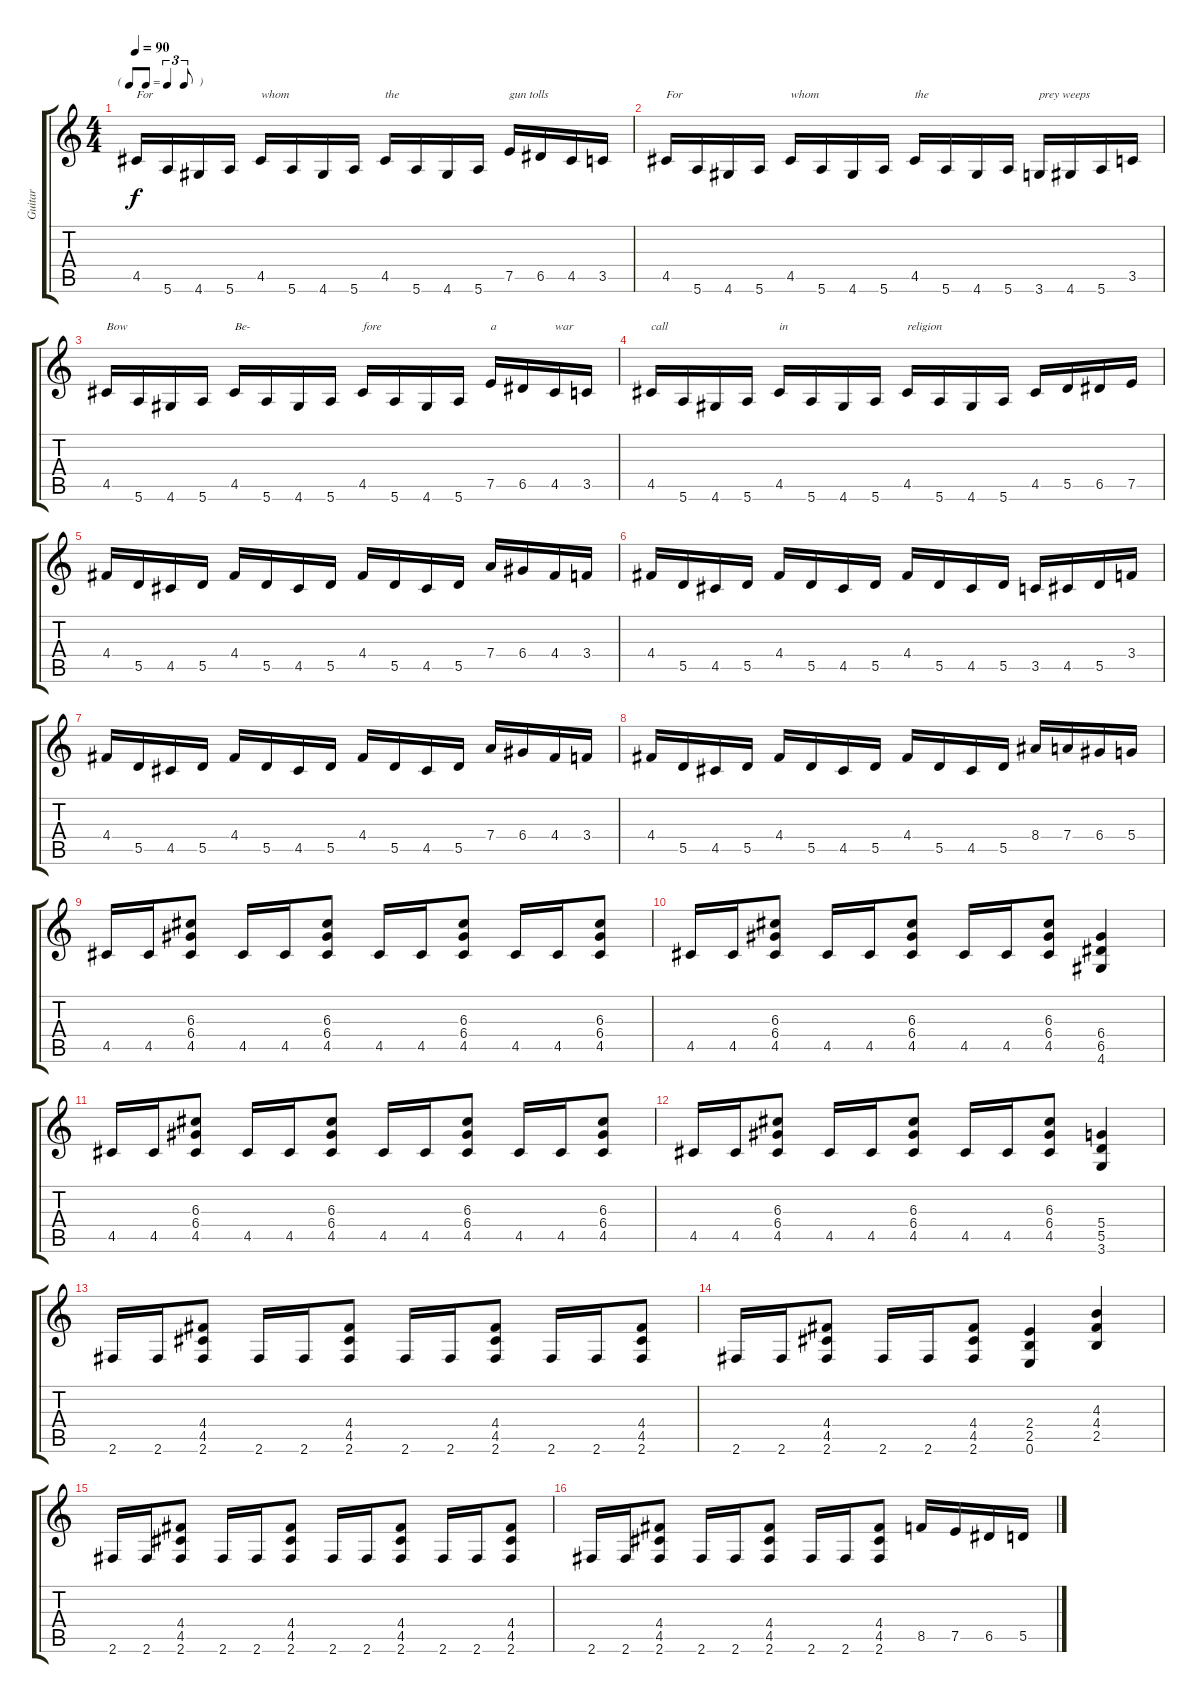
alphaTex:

\track ("Guitar" "Guitar") {instrument overdrivenguitar}
\staff {score tabs}
\tuning (E4 B3 G3 D3 A2 E2) {hide}
\ts (4 4)
\tf triplet8th
\tempo 90
\clef g2
\ks c
4.5.16{txt "For" dy f} 5.6.16 4.6.16 5.6.16 4.5.16{txt "whom"} 5.6.16 4.6.16 5.6.16 4.5.16{txt "the"} 5.6.16 4.6.16 5.6.16 7.5.16{txt "gun tolls"} 6.5.16 4.5.16 3.5.16 |
4.5.16{txt "For"} 5.6.16 4.6.16 5.6.16 4.5.16{txt "whom"} 5.6.16 4.6.16 5.6.16 4.5.16{txt "the"} 5.6.16 4.6.16 5.6.16 3.6.16{txt "prey weeps"} 4.6.16 5.6.16 3.5.16 |
4.5.16{txt "Bow"} 5.6.16 4.6.16 5.6.16 4.5.16{txt "Be-"} 5.6.16 4.6.16 5.6.16 4.5.16{txt "fore"} 5.6.16 4.6.16 5.6.16 7.5.16{txt "a "} 6.5.16 4.5.16{txt "war"} 3.5.16 |
4.5.16{txt "call"} 5.6.16 4.6.16 5.6.16 4.5.16{txt "in"} 5.6.16 4.6.16 5.6.16 4.5.16{txt "religion"} 5.6.16 4.6.16 5.6.16 4.5.16 5.5.16 6.5.16 7.5.16 |
4.4.16 5.5.16 4.5.16 5.5.16 4.4.16 5.5.16 4.5.16 5.5.16 4.4.16 5.5.16 4.5.16 5.5.16 7.4.16 6.4.16 4.4.16 3.4.16 |
4.4.16 5.5.16 4.5.16 5.5.16 4.4.16 5.5.16 4.5.16 5.5.16 4.4.16 5.5.16 4.5.16 5.5.16 3.5.16 4.5.16 5.5.16 3.4.16 |
4.4.16 5.5.16 4.5.16 5.5.16 4.4.16 5.5.16 4.5.16 5.5.16 4.4.16 5.5.16 4.5.16 5.5.16 7.4.16 6.4.16 4.4.16 3.4.16 |
4.4.16 5.5.16 4.5.16 5.5.16 4.4.16 5.5.16 4.5.16 5.5.16 4.4.16 5.5.16 4.5.16 5.5.16 8.4.16 7.4.16 6.4.16 5.4.16 |
4.5.16 4.5.16 (6.3 6.4 4.5).8 4.5.16 4.5.16 (6.3 6.4 4.5).8 4.5.16 4.5.16 (6.3 6.4 4.5).8 4.5.16 4.5.16 (6.3 6.4 4.5).8 |
4.5.16 4.5.16 (6.3 6.4 4.5).8 4.5.16 4.5.16 (6.3 6.4 4.5).8 4.5.16 4.5.16 (6.3 6.4 4.5).8 (6.4 6.5 4.6).4 |
4.5.16 4.5.16 (6.3 6.4 4.5).8 4.5.16 4.5.16 (6.3 6.4 4.5).8 4.5.16 4.5.16 (6.3 6.4 4.5).8 4.5.16 4.5.16 (6.3 6.4 4.5).8 |
4.5.16 4.5.16 (6.3 6.4 4.5).8 4.5.16 4.5.16 (6.3 6.4 4.5).8 4.5.16 4.5.16 (6.3 6.4 4.5).8 (5.4 5.5 3.6).4 |
2.6.16 2.6.16 (4.4 4.5 2.6).8 2.6.16 2.6.16 (4.4 4.5 2.6).8 2.6.16 2.6.16 (4.4 4.5 2.6).8 2.6.16 2.6.16 (4.4 4.5 2.6).8 |
2.6.16 2.6.16 (4.4 4.5 2.6).8 2.6.16 2.6.16 (4.4 4.5 2.6).8 (2.4 2.5 0.6).4 (4.3 4.4 2.5).4 |
2.6.16 2.6.16 (4.4 4.5 2.6).8 2.6.16 2.6.16 (4.4 4.5 2.6).8 2.6.16 2.6.16 (4.4 4.5 2.6).8 2.6.16 2.6.16 (4.4 4.5 2.6).8 |
2.6.16 2.6.16 (4.4 4.5 2.6).8 2.6.16 2.6.16 (4.4 4.5 2.6).8 2.6.16 2.6.16 (4.4 4.5 2.6).8 8.5.16 7.5.16 6.5.16 5.5.16
